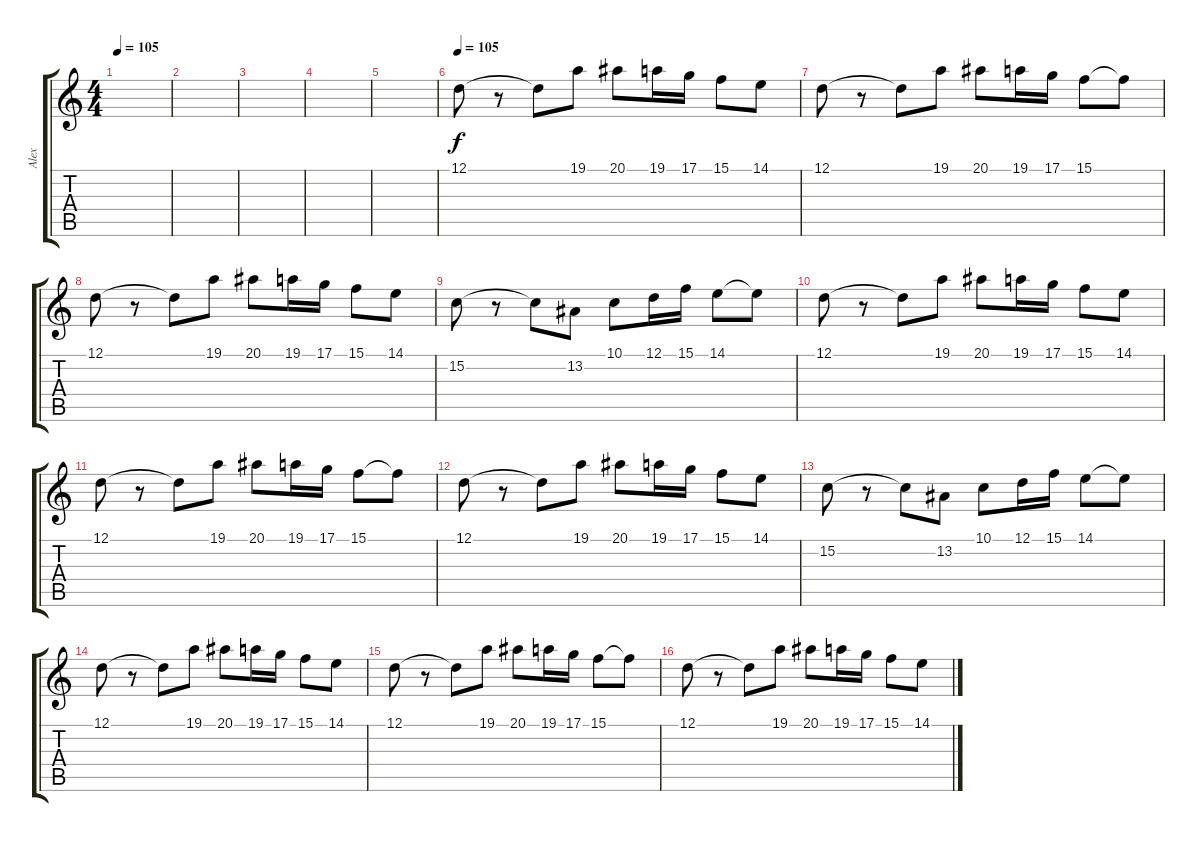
\track ("Alex" "Alex") {instrument flute}
\staff {score tabs}
\tuning (D4 A3 F3 C3 G2 D2) {hide}
\ts (4 4)
\tempo 105
\clef g2
\ks c
|
|
|
|
|
\tempo 105
12.1.8{volume 15} r.8 12.1{t}.8 19.1.8 20.1.8 19.1.16 17.1.16 15.1.8 14.1.8 |
12.1.8 r.8 12.1{t}.8 19.1.8 20.1.8 19.1.16 17.1.16 15.1.8 15.1{t}.8 |
12.1.8 r.8 12.1{t}.8 19.1.8 20.1.8 19.1.16 17.1.16 15.1.8 14.1.8 |
15.2.8 r.8 15.2{t}.8 13.2.8 10.1.8 12.1.16 15.1.16 14.1.8 14.1{t}.8 |
12.1.8{volume 15} r.8 12.1{t}.8 19.1.8 20.1.8 19.1.16 17.1.16 15.1.8 14.1.8 |
12.1.8 r.8 12.1{t}.8 19.1.8 20.1.8 19.1.16 17.1.16 15.1.8 15.1{t}.8 |
12.1.8 r.8 12.1{t}.8 19.1.8 20.1.8 19.1.16 17.1.16 15.1.8 14.1.8 |
15.2.8 r.8 15.2{t}.8 13.2.8 10.1.8 12.1.16 15.1.16 14.1.8 14.1{t}.8 |
12.1.8{volume 15} r.8 12.1{t}.8 19.1.8 20.1.8 19.1.16 17.1.16 15.1.8 14.1.8 |
12.1.8 r.8 12.1{t}.8 19.1.8 20.1.8 19.1.16 17.1.16 15.1.8 15.1{t}.8 |
12.1.8 r.8 12.1{t}.8 19.1.8 20.1.8 19.1.16 17.1.16 15.1.8 14.1.8
